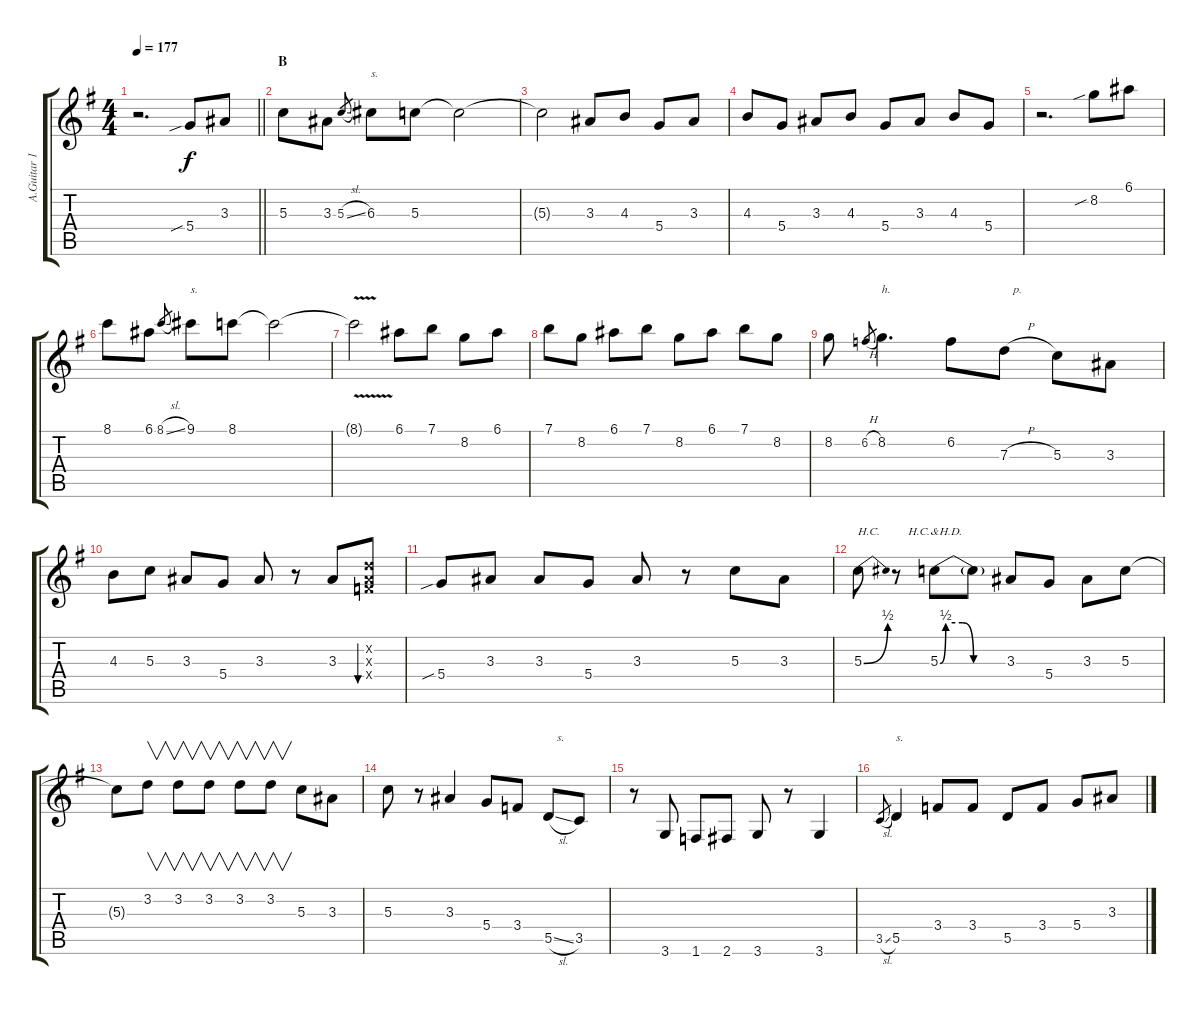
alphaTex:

\track ("A.Guitar 1" "A.Guitar 1") {instrument acousticguitarsteel}
\staff {score tabs}
\tuning (E4 B3 G3 D3 A2 E2) {hide}
\ts (4 4)
\tempo 177
\clef g2
\barLineRight lightlight
\ks g
r.2{d dy f} 5.4{sib}.8 3.3.8 |
\section ("" "B")
5.3.8 3.3.8 5.3{sl}.8{gr} 6.3.8{txt "s."} 5.3.8 5.3{t}.2 |
5.3{t}.2 3.3.8 4.3.8 5.4.8 3.3.8 |
4.3.8 5.4.8 3.3.8 4.3.8 5.4.8 3.3.8 4.3.8 5.4.8 |
r.2{d} 8.2{sib}.8 6.1.8 |
8.1.8 6.1.8 8.1{sl}.8{gr} 9.1.8{txt "s."} 8.1.8 8.1{t}.2 |
8.1{v t}.2 6.1.8 7.1.8 8.2.8 6.1.8 |
7.1.8 8.2.8 6.1.8 7.1.8 8.2.8 6.1.8 7.1.8 8.2.8 |
8.2.8 6.2{h}.8{gr} 8.2.4{d txt "h."} 6.2.8 7.3{h}.8{txt "   p."} 5.3.8 3.3.8 |
4.3.8 5.3.8 3.3.8 5.4.8 3.3.8 r.8 3.3.8 (3.2{x} 3.3{x} 3.4{x}).8{bu 30} |
5.4{sib}.8 3.3.8 3.3.8 5.4.8 3.3.8 r.8 5.3.8 3.3.8 |
5.3{be (bend 0 0 60 2)}.8{txt "H.C."} r.8{txt "    H.C.&H.D."} 5.3{be (custom 0 0 5 2 20 2 30 0 60 0)}.8 5.3{t}.8 3.3.8 5.4.8 3.3.8 5.3.8 |
5.3{t}.8{txt ""} 3.2.8{v} 3.2.8{v} 3.2.8{v} 3.2.8{v} 3.2.8{v} 5.3.8 3.3.8 |
5.3.8 r.8 3.3.4 5.4.8 3.4.8 5.5{sl}.8{txt "   s."} 3.5.8 |
r.8 3.6.8 1.6.8 2.6.8 3.6.8 r.8 3.6.4 |
3.5{sl}.8{gr} 5.5.4{txt "s."} 3.4.8 3.4.8 5.5.8 3.4.8 5.4.8 3.3.8
